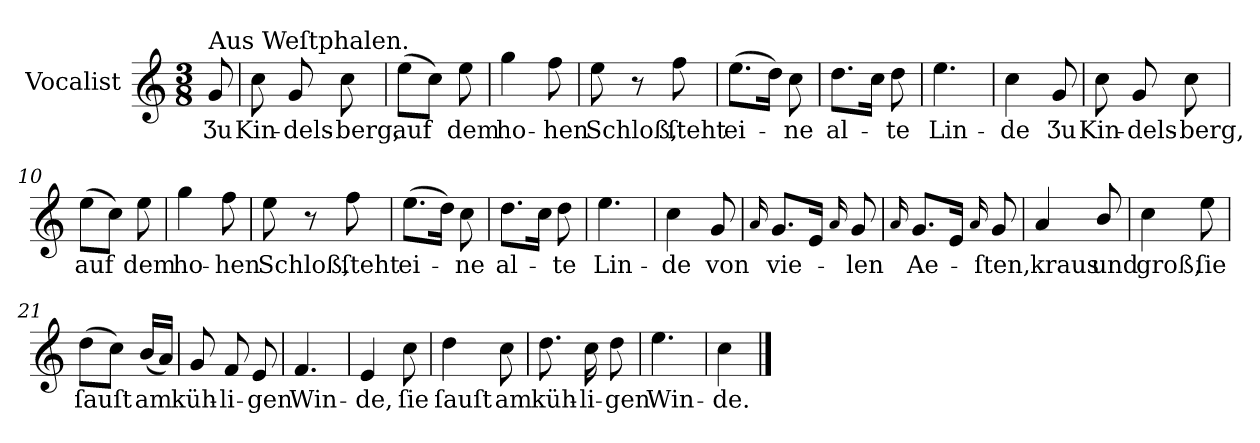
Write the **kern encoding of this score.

**kern	**text
*part1	*part1
*staff1	*staff1
*I"Vocalist	*
*k[]	*
*C:	*
*M3/8	*
=	=
!LO:TX:a:t=Aus Weſtphalen.	!
8g	Ʒu
=1	=1
8cc	Kin-
8g	-dels-
8cc	-berg,
=2	=2
(8eeL	auf
8ccJ)	.
8ee	dem
=3	=3
4gg	ho-
8ff	-hen
=4	=4
8ee	Schloß,
8r	.
8ff	ſteht
=5	=5
(8.eeL	ei-
16ddJk)	.
8cc	-ne
=6	=6
8.ddL	al-
16ccJk	.
8dd	-te
=7	=7
4.ee	Lin-
=8	=8
4cc	-de
8g	Ʒu
=9	=9
8cc	Kin-
8g	-dels-
8cc	-berg,
=10	=10
(8eeL	auf
8ccJ)	.
8ee	dem
=11	=11
4gg	ho-
8ff	-hen
=12	=12
8ee	Schloß,
8r	.
8ff	ſteht
=13	=13
(8.eeL	ei-
16ddJk)	.
8cc	-ne
=14	=14
8.ddL	al-
16ccJk	.
8dd	-te
=15	=15
4.ee	Lin-
=16	=16
4cc	-de
8g	von
=17	=17
16qqa	.
8.gL	vie-
16eJk	.
16qqa	.
8g	-len
=18	=18
16qqa	.
8.gL	Ae-
16eJk	.
16qqa	.
8g	-ſten,
=19	=19
4a	kraus
8b/	und
=20	=20
4cc	groß,
8ee	ſie
=21	=21
(8ddL	ſauſt
8ccJ)	.
(16bLL	am
16aJJ)	.
=22	=22
8g	küh-
8f	-li-
8e	-gen
=23	=23
4.f	Win-
=24	=24
4e	-de,
8cc	ſie
=25	=25
4dd	ſauſt
8cc	am
=26	=26
8.dd	küh-
16cc	-li-
8dd	-gen
=27	=27
4.ee	Win-
=28	=28
4cc	-de.
==	==
*-	*-
